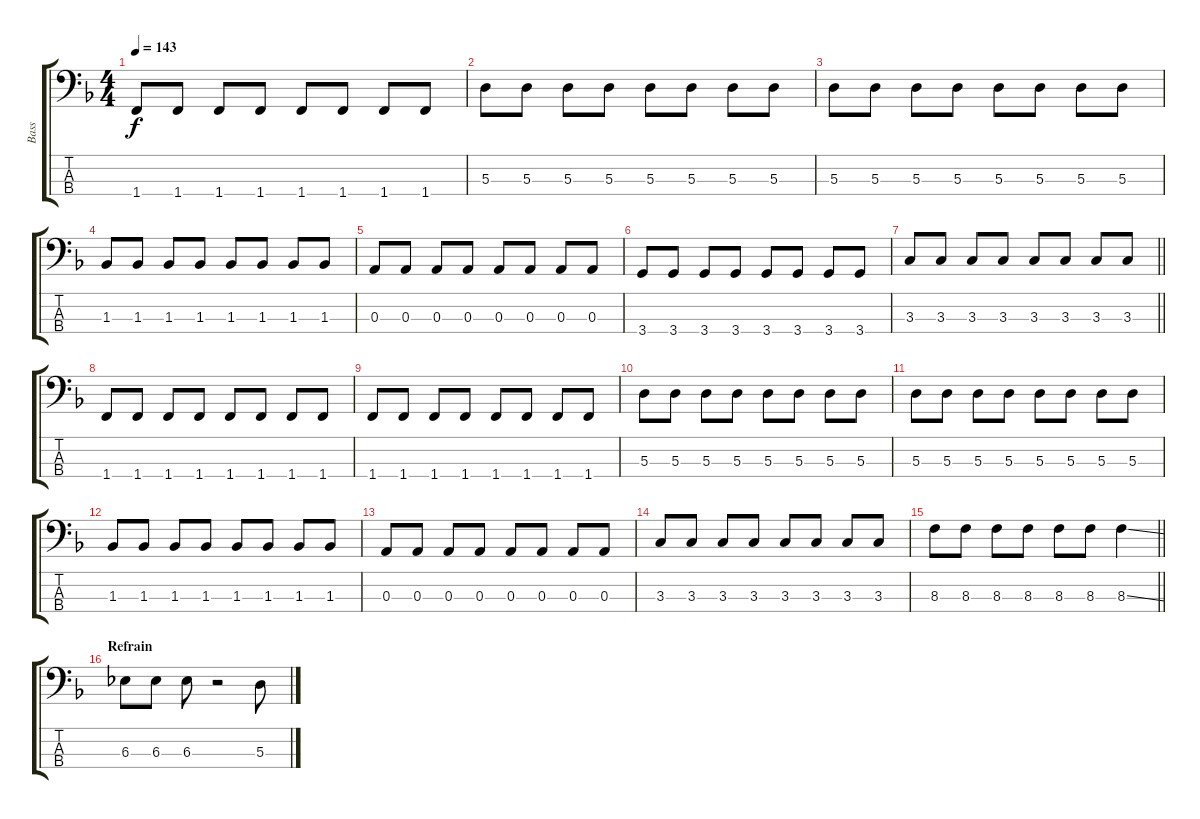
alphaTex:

\track ("Bass" "Bass") {instrument electricbassfinger}
\staff {score tabs}
\tuning (G2 D2 A1 E1) {hide}
\ts (4 4)
\tempo 143
\clef f4
\ks f
1.4.8{dy f} 1.4.8 1.4.8 1.4.8 1.4.8 1.4.8 1.4.8 1.4.8 |
5.3.8 5.3.8 5.3.8 5.3.8 5.3.8 5.3.8 5.3.8 5.3.8 |
5.3.8 5.3.8 5.3.8 5.3.8 5.3.8 5.3.8 5.3.8 5.3.8 |
1.3.8 1.3.8 1.3.8 1.3.8 1.3.8 1.3.8 1.3.8 1.3.8 |
0.3.8 0.3.8 0.3.8 0.3.8 0.3.8 0.3.8 0.3.8 0.3.8 |
3.4.8 3.4.8 3.4.8 3.4.8 3.4.8 3.4.8 3.4.8 3.4.8 |
\barLineRight lightlight
3.3.8 3.3.8 3.3.8 3.3.8 3.3.8 3.3.8 3.3.8 3.3.8 |
1.4.8 1.4.8 1.4.8 1.4.8 1.4.8 1.4.8 1.4.8 1.4.8 |
1.4.8 1.4.8 1.4.8 1.4.8 1.4.8 1.4.8 1.4.8 1.4.8 |
5.3.8 5.3.8 5.3.8 5.3.8 5.3.8 5.3.8 5.3.8 5.3.8 |
5.3.8 5.3.8 5.3.8 5.3.8 5.3.8 5.3.8 5.3.8 5.3.8 |
1.3.8 1.3.8 1.3.8 1.3.8 1.3.8 1.3.8 1.3.8 1.3.8 |
0.3.8 0.3.8 0.3.8 0.3.8 0.3.8 0.3.8 0.3.8 0.3.8 |
3.3.8 3.3.8 3.3.8 3.3.8 3.3.8 3.3.8 3.3.8 3.3.8 |
\barLineRight lightlight
8.3.8 8.3.8 8.3.8 8.3.8 8.3.8 8.3.8 8.3{ss}.4 |
\section ("" "Refrain")
6.3.8 6.3.8 6.3.8 r.2 5.3.8
